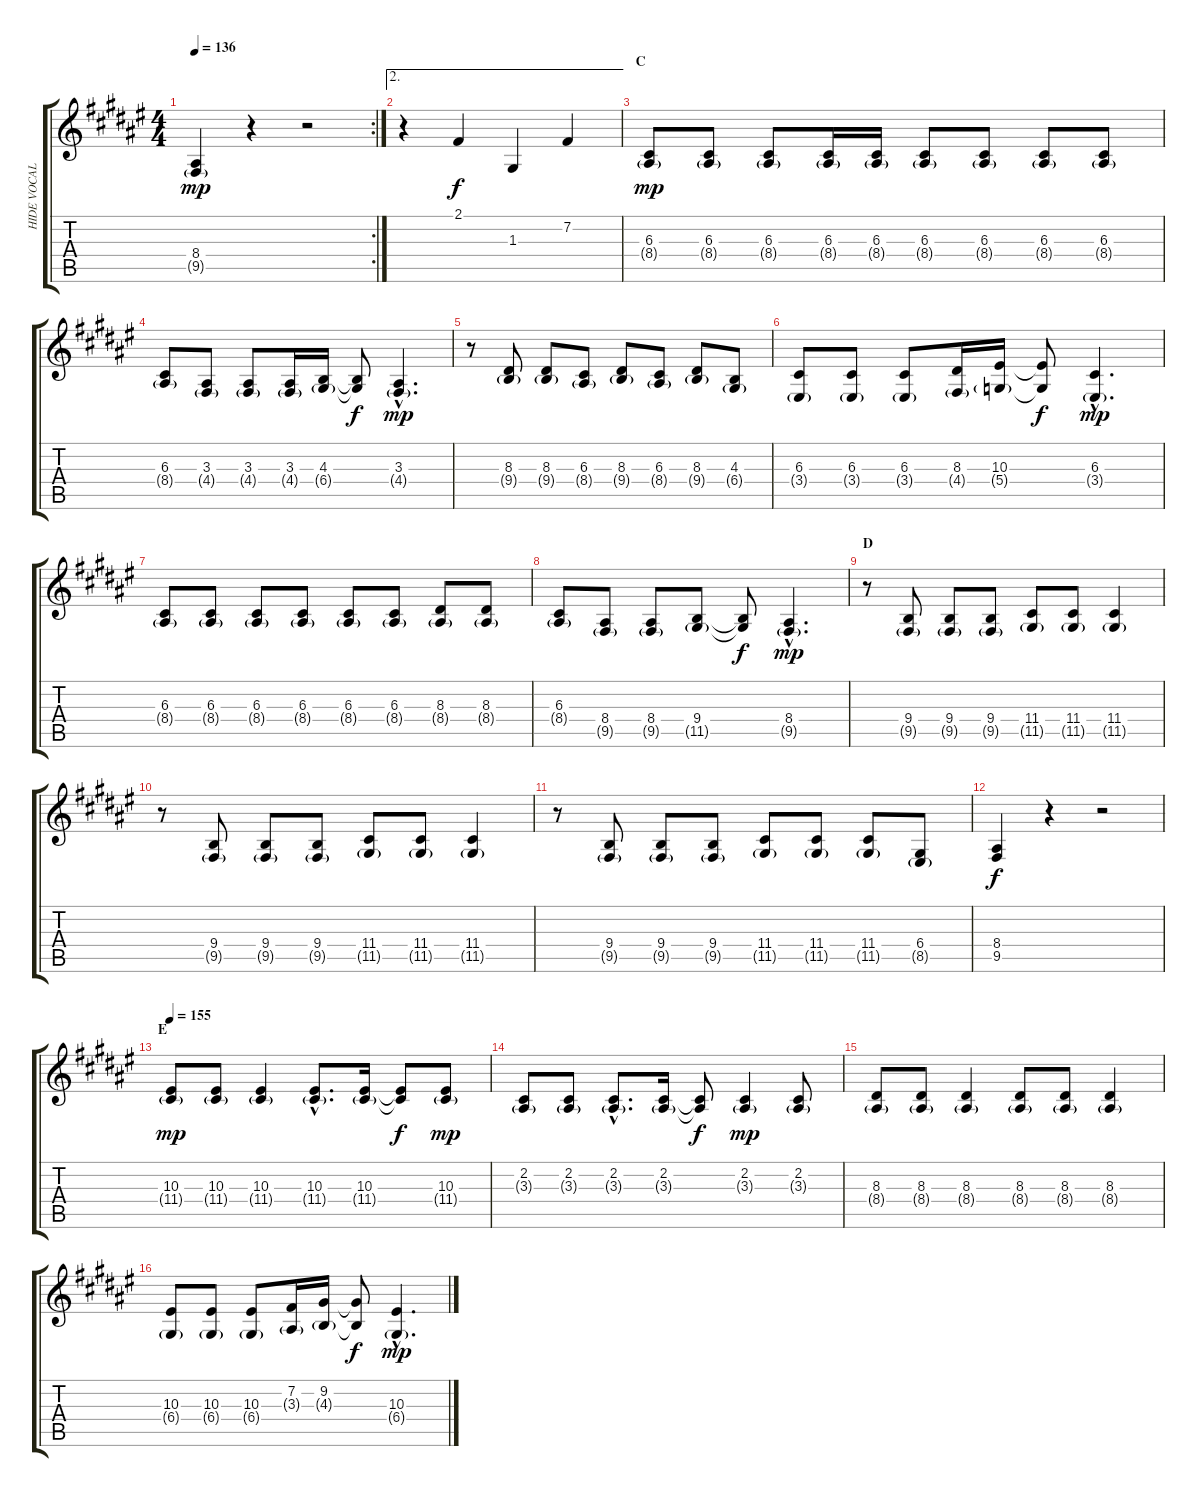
\track ("HIDE VOCAL" "HIDE VOCAL") {instrument koto}
\staff {score tabs}
\tuning (E4 B3 G3 D3 A2 E2) {hide}
\rc 2
\ts (4 4)
\tempo 136
\clef g2
\ks f#
(8.4 9.5{g}).4{dy mp} r.4 r.2 |
\ae 2
r.4 2.1.4{dy f} 1.3.4 7.2.4 |
\section ("" "C")
(6.3 8.4{g}).8{dy mp} (6.3 8.4{g}).8 (6.3 8.4{g}).8 (6.3 8.4{g}).16 (6.3 8.4{g}).16 (6.3 8.4{g}).8 (6.3 8.4{g}).8 (6.3 8.4{g}).8 (6.3 8.4{g}).8 |
(6.3 8.4{g}).8 (3.3 4.4{g}).8 (3.3 4.4{g}).8 (3.3 4.4{g}).16 (4.3 6.4{g}).16 (4.3{t} 6.4{t}).8{dy f} (3.3{hac} 4.4{g hac}).4{d dy mp} |
r.8 (8.3 9.4{g}).8 (8.3 9.4{g}).8 (6.3 8.4{g}).8 (8.3 9.4{g}).8 (6.3 8.4{g}).8 (8.3 9.4{g}).8 (4.3 6.4{g}).8 |
(6.3 3.4{g}).8 (6.3 3.4{g}).8 (6.3 3.4{g}).8 (8.3 4.4{g}).16 (10.3 5.4{g}).16 (10.3{t} 5.4{t}).8{dy f} (6.3{hac} 3.4{g hac}).4{d dy mp} |
(6.3 8.4{g}).8 (6.3 8.4{g}).8 (6.3 8.4{g}).8 (6.3 8.4{g}).8 (6.3 8.4{g}).8 (6.3 8.4{g}).8 (8.3 8.4{g}).8 (8.3 8.4{g}).8 |
(6.3 8.4{g}).8 (8.4 9.5{g}).8 (8.4 9.5{g}).8 (9.4 11.5{g}).8 (9.4{t} 11.5{t}).8{dy f} (8.4{hac} 9.5{g hac}).4{d dy mp} |
\section ("" "D")
r.8 (9.4 9.5{g}).8 (9.4 9.5{g}).8 (9.4 9.5{g}).8 (11.4 11.5{g}).8 (11.4 11.5{g}).8 (11.4 11.5{g}).4 |
r.8 (9.4 9.5{g}).8 (9.4 9.5{g}).8 (9.4 9.5{g}).8 (11.4 11.5{g}).8 (11.4 11.5{g}).8 (11.4 11.5{g}).4 |
r.8 (9.4 9.5{g}).8 (9.4 9.5{g}).8 (9.4 9.5{g}).8 (11.4 11.5{g}).8 (11.4 11.5{g}).8 (11.4 11.5{g}).8 (6.4 8.5{g}).8 |
(8.4 9.5).4{dy f} r.4 r.2 |
\section ("" "E")
\tempo 155
(10.3 11.4{g}).8{dy mp} (10.3 11.4{g}).8 (10.3 11.4{g}).4 (10.3{hac} 11.4{g hac}).8{d} (10.3 11.4{g}).16 (10.3{t} 11.4{t}).8{dy f} (10.3 11.4{g}).8{dy mp} |
(2.2 3.3{g}).8 (2.2 3.3{g}).8 (2.2{hac} 3.3{g hac}).8{d} (2.2 3.3{g}).16 (2.2{t} 3.3{t}).8{dy f} (2.2 3.3{g}).4{dy mp} (2.2 3.3{g}).8 |
(8.3 8.4{g}).8 (8.3 8.4{g}).8 (8.3 8.4{g}).4 (8.3 8.4{g}).8 (8.3 8.4{g}).8 (8.3 8.4{g}).4 |
(10.3 6.4{g}).8 (10.3 6.4{g}).8 (10.3 6.4{g}).8 (7.2 3.3{g}).16 (9.2 4.3{g}).16 (9.2{t} 4.3{t}).8{dy f} (10.3{hac} 6.4{g hac}).4{d dy mp}
